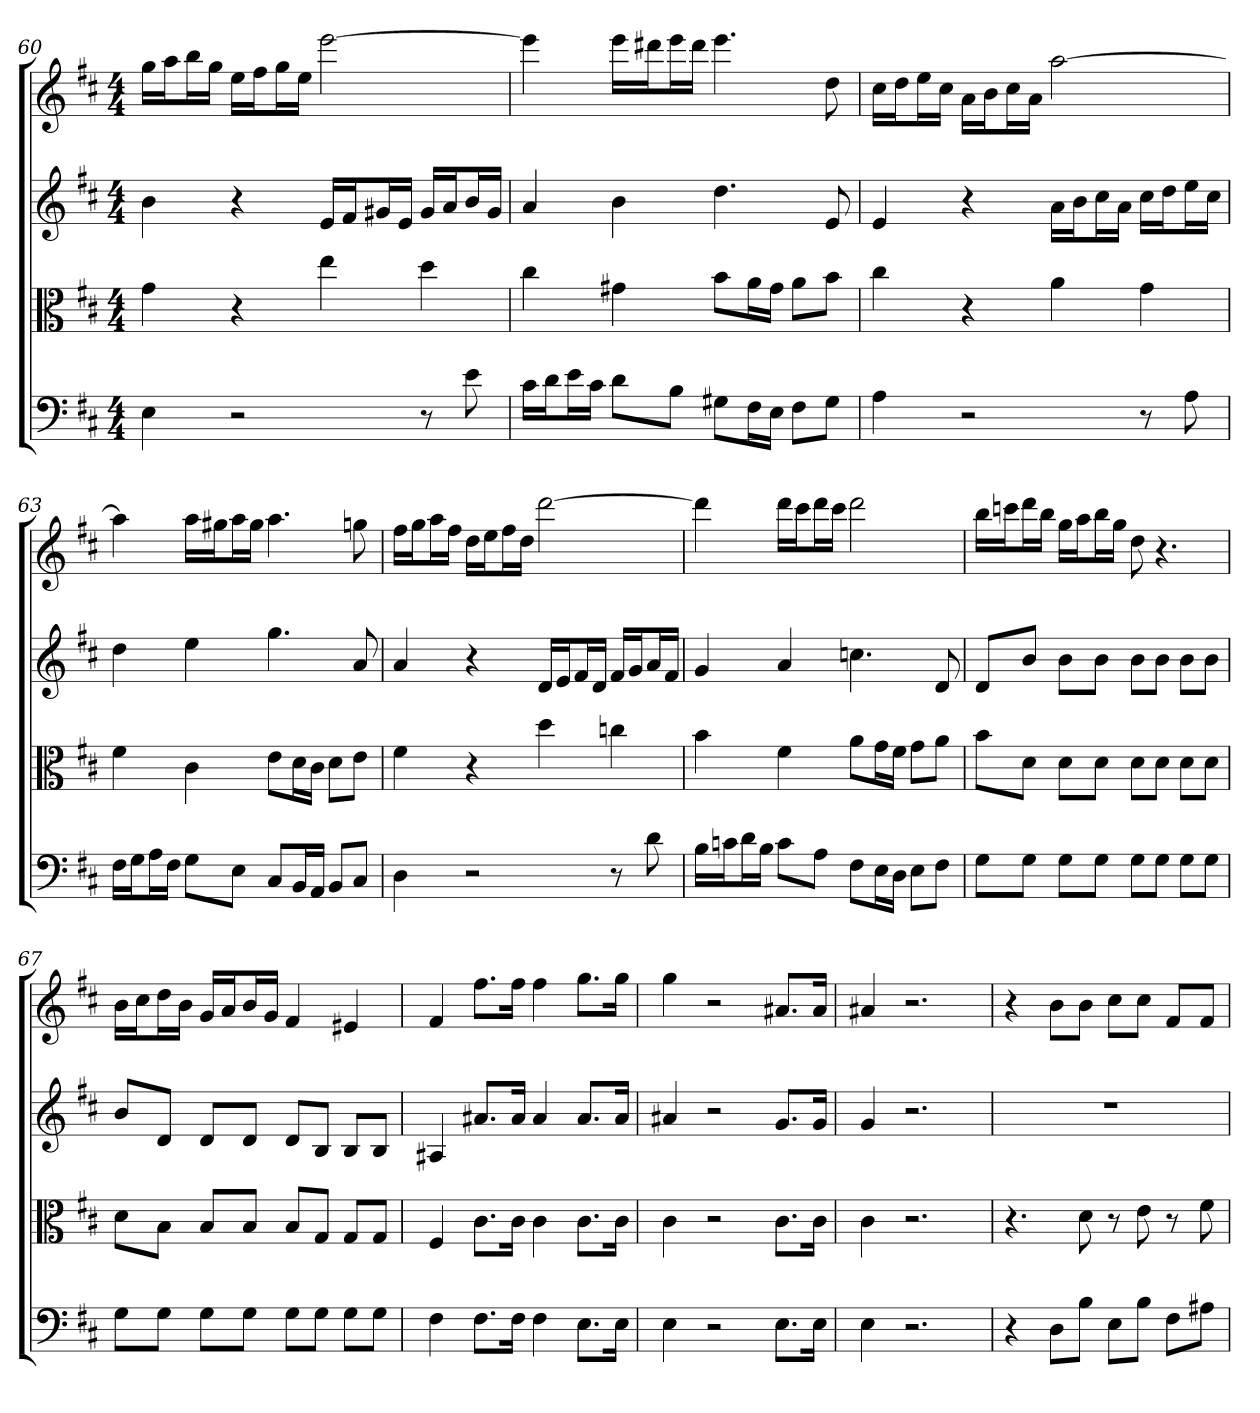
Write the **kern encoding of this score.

**kern	**kern	**kern	**kern
*part4	*part3	*part2	*part1
*staff4	*staff3	*staff2	*staff1
*clefF4	*clefC3	*	*
*k[f#c#]	*k[f#c#]	*k[f#c#]	*k[f#c#]
*D:	*D:	*D:	*D:
*M4/4	*M4/4	*M4/4	*M4/4
=60	=60	=60	=60
4E	4g	4b	16ggLL
.	.	.	16aaJ
.	.	.	16bbL
.	.	.	16ggJJ
2r	4r	4r	16eeLL
.	.	.	16ff#J
.	.	.	16ggL
.	.	.	16eeJJ
.	4ee	16eLL	[2eee
.	.	16f#J	.
.	.	16g#XL	.
.	.	16eJJ	.
8r	4dd	16g#LL	.
.	.	16aJ	.
8e	.	16bL	.
.	.	16g#JJ	.
=61	=61	=61	=61
16c#\LL	4cc#	4a	4eee]
16d\J	.	.	.
16e\L	.	.	.
16c#\JJ	.	.	.
8d\L	4g#X	4b	16eeeLL
.	.	.	16ddd#XJ
8B\J	.	.	16eeeL
.	.	.	16ddd#JJ
8G#X\L	8b\L	4.dd	4.eee
16F#\L	16a\L	.	.
16E\JJ	16g#\JJ	.	.
8F#\L	8a\L	.	.
8G#\J	8b\J	8e	8dd
=62	=62	=62	=62
4A	4cc#	4e	16cc#LL
.	.	.	16ddJ
.	.	.	16eeL
.	.	.	16cc#JJ
2r	4r	4r	16aLL
.	.	.	16bJ
.	.	.	16cc#L
.	.	.	16aJJ
.	4a	16aLL	[2aa
.	.	16bJ	.
.	.	16cc#L	.
.	.	16aJJ	.
8r	4g	16cc#LL	.
.	.	16ddJ	.
8A	.	16eeL	.
.	.	16cc#JJ	.
=63	=63	=63	=63
16F#\LL	4f#	4dd	4aa]
16G\J	.	.	.
16A\L	.	.	.
16F#\JJ	.	.	.
8G\L	4c#	4ee	16aaLL
.	.	.	16gg#XJ
8E\J	.	.	16aaL
.	.	.	16gg#JJ
8C#/L	8e\L	4.gg	4.aa
16BB/L	16d\L	.	.
16AA/JJ	16c#\JJ	.	.
8BB/L	8d\L	.	.
8C#/J	8e\J	8a	8ggn
=64	=64	=64	=64
4D	4f#	4a	16ff#LL
.	.	.	16ggJ
.	.	.	16aaL
.	.	.	16ff#JJ
2r	4r	4r	16ddLL
.	.	.	16eeJ
.	.	.	16ff#L
.	.	.	16ddJJ
.	4dd	16dLL	[2ddd
.	.	16eJ	.
.	.	16f#L	.
.	.	16dJJ	.
8r	4ccn	16f#LL	.
.	.	16gJ	.
8d	.	16aL	.
.	.	16f#JJ	.
=65	=65	=65	=65
16B\LL	4b	4g	4ddd]
16cn\J	.	.	.
16d\L	.	.	.
16B\JJ	.	.	.
8c\L	4f#	4a	16dddLL
.	.	.	16ccc#J
8A\J	.	.	16dddL
.	.	.	16ccc#JJ
8F#\L	8a\L	4.ccn	2ddd
16E\L	16g\L	.	.
16D\JJ	16f#\JJ	.	.
8E\L	8g\L	.	.
8F#\J	8a\J	8d	.
=66	=66	=66	=66
8G\L	8b\L	8dL	16bbLL
.	.	.	16cccnJ
8G\J	8d\J	8bJ	16dddL
.	.	.	16bbJJ
8G\L	8d\L	8bL	16ggLL
.	.	.	16aaJ
8G\J	8d\J	8bJ	16bbL
.	.	.	16ggJJ
8G\L	8d\L	8bL	8dd
8G\J	8d\J	8bJ	4.r
8G\L	8d\L	8bL	.
8G\J	8d\J	8bJ	.
=67	=67	=67	=67
8G\L	8d\L	8bL	16bLL
.	.	.	16cc#J
8G\J	8B\J	8dJ	16ddL
.	.	.	16bJJ
8G\L	8B/L	8dL	16gLL
.	.	.	16aJ
8G\J	8B/J	8dJ	16bL
.	.	.	16gJJ
8G\L	8B/L	8dL	4f#
8G\J	8G/J	8BJ	.
8G\L	8G/L	8BL	4e#X
8G\J	8G/J	8BJ	.
=68	=68	=68	=68
4F#	4F#	4A#X	4f#
8.F#\L	8.c#\L	8.a#XL	8.ff#L
16F#\Jk	16c#\Jk	16a#Jk	16ff#Jk
4F#	4c#	4a#	4ff#
8.E\L	8.c#\L	8.a#L	8.ggL
16E\Jk	16c#\Jk	16a#Jk	16ggJk
=69	=69	=69	=69
4E	4c#	4a#X	4gg
2r	2r	2r	2r
8.E\L	8.c#\L	8.gL	8.a#XL
16E\Jk	16c#\Jk	16gJk	16a#Jk
=70	=70	=70	=70
4E	4c#	4g	4a#X
2.r	2.r	2.r	2.r
=71	=71	=71	=71
4r	4.r	1r	4r
8D\L	.	.	8bL
8B\J	8d	.	8bJ
8E\L	8r	.	8cc#L
8B\J	8e	.	8cc#J
8F#\L	8r	.	8f#L
8A#X\J	8f#	.	8f#J
=	=	=	=
*-	*-	*-	*-
